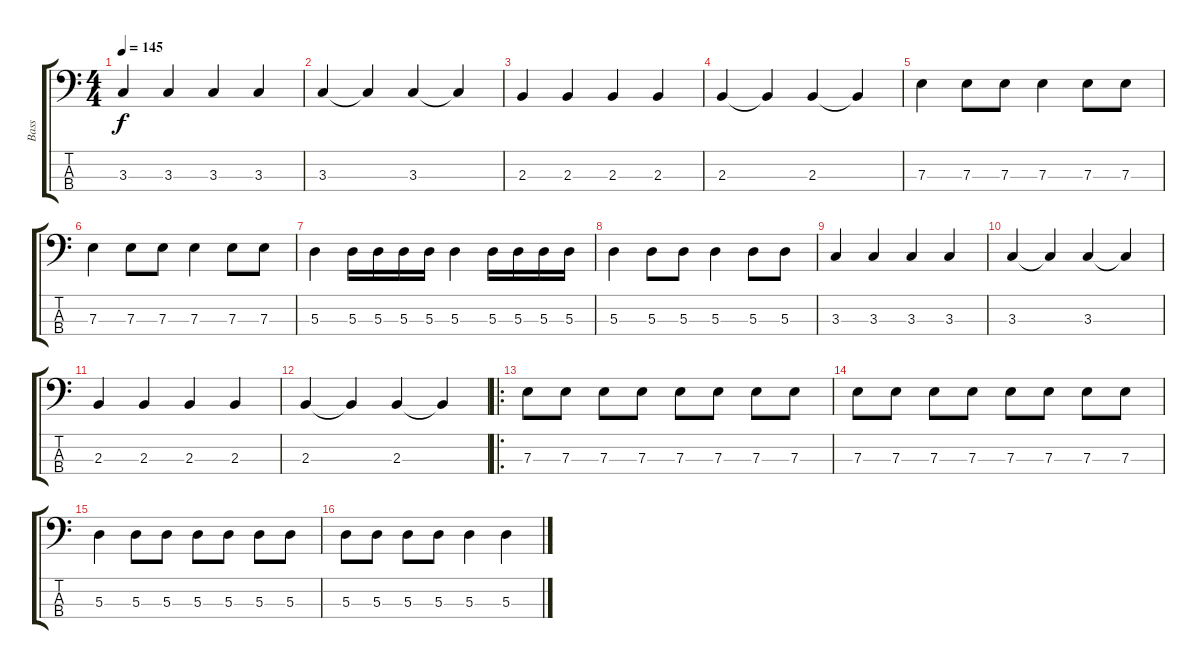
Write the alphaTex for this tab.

\track ("Bass" "Bass") {instrument electricbassfinger}
\staff {score tabs}
\tuning (G2 D2 A1 D1) {hide}
\ts (4 4)
\tempo 145
\clef f4
\ks c
3.3.4{dy f} 3.3.4 3.3.4 3.3.4 |
3.3.4 3.3{t}.4 3.3.4 3.3{t}.4 |
2.3.4 2.3.4 2.3.4 2.3.4 |
2.3.4 2.3{t}.4 2.3.4 2.3{t}.4 |
7.3.4 7.3.8 7.3.8 7.3.4 7.3.8 7.3.8 |
7.3.4 7.3.8 7.3.8 7.3.4 7.3.8 7.3.8 |
5.3.4 5.3.16 5.3.16 5.3.16 5.3.16 5.3.4 5.3.16 5.3.16 5.3.16 5.3.16 |
5.3.4 5.3.8 5.3.8 5.3.4 5.3.8 5.3.8 |
3.3.4 3.3.4 3.3.4 3.3.4 |
3.3.4 3.3{t}.4 3.3.4 3.3{t}.4 |
2.3.4 2.3.4 2.3.4 2.3.4 |
2.3.4 2.3{t}.4 2.3.4 2.3{t}.4 |
\ro
7.3.8 7.3.8 7.3.8 7.3.8 7.3.8 7.3.8 7.3.8 7.3.8 |
7.3.8 7.3.8 7.3.8 7.3.8 7.3.8 7.3.8 7.3.8 7.3.8 |
5.3.4 5.3.8 5.3.8 5.3.8 5.3.8 5.3.8 5.3.8 |
5.3.8 5.3.8 5.3.8 5.3.8 5.3.4 5.3.4
